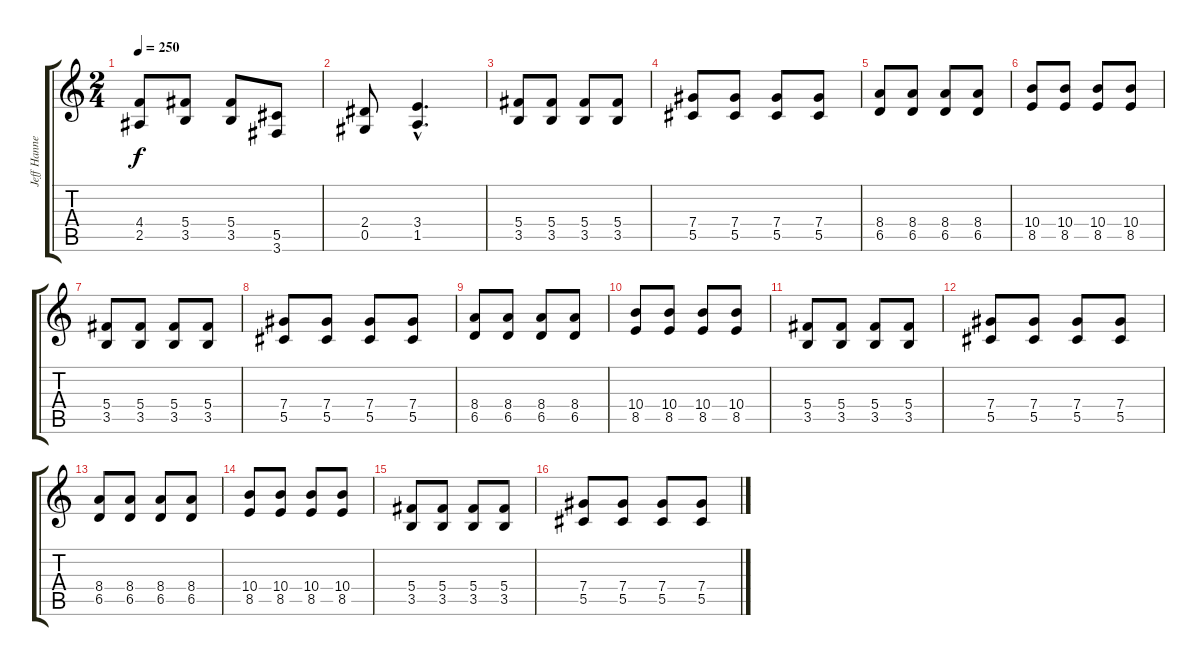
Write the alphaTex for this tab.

\track ("Jeff Hanneman" "Jeff Hanne") {instrument distortionguitar}
\staff {score tabs}
\tuning (Eb4 Bb3 Gb3 Db3 Ab2 Eb2) {hide}
\ts (2 4)
\tempo 250
\clef g2
\ks c
(4.4 2.5).8{dy f} (5.4 3.5).8 (5.4 3.5).8 (5.5 3.6).8 |
(2.4 0.5).8 (3.4{hac} 1.5{hac}).4{d} |
(5.4 3.5).8 (5.4 3.5).8 (5.4 3.5).8 (5.4 3.5).8 |
(7.4 5.5).8 (7.4 5.5).8 (7.4 5.5).8 (7.4 5.5).8 |
(8.4 6.5).8 (8.4 6.5).8 (8.4 6.5).8 (8.4 6.5).8 |
(10.4 8.5).8 (10.4 8.5).8 (10.4 8.5).8 (10.4 8.5).8 |
(5.4 3.5).8 (5.4 3.5).8 (5.4 3.5).8 (5.4 3.5).8 |
(7.4 5.5).8 (7.4 5.5).8 (7.4 5.5).8 (7.4 5.5).8 |
(8.4 6.5).8 (8.4 6.5).8 (8.4 6.5).8 (8.4 6.5).8 |
(10.4 8.5).8 (10.4 8.5).8 (10.4 8.5).8 (10.4 8.5).8 |
(5.4 3.5).8 (5.4 3.5).8 (5.4 3.5).8 (5.4 3.5).8 |
(7.4 5.5).8 (7.4 5.5).8 (7.4 5.5).8 (7.4 5.5).8 |
(8.4 6.5).8 (8.4 6.5).8 (8.4 6.5).8 (8.4 6.5).8 |
(10.4 8.5).8 (10.4 8.5).8 (10.4 8.5).8 (10.4 8.5).8 |
(5.4 3.5).8 (5.4 3.5).8 (5.4 3.5).8 (5.4 3.5).8 |
(7.4 5.5).8 (7.4 5.5).8 (7.4 5.5).8 (7.4 5.5).8
